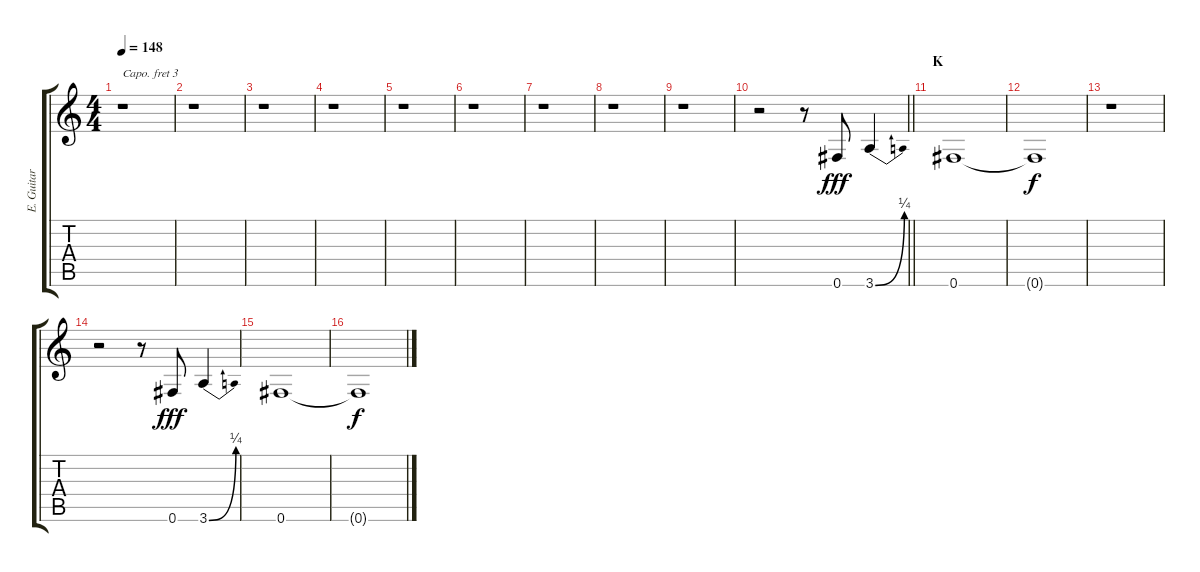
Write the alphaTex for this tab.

\track ("E. Guitar IV 1" "E. Guitar ") {instrument overdrivenguitar}
\staff {score tabs}
\capo 3
\tuning (Eb4 Bb3 Gb3 Db3 Ab2 Eb2) {hide}
\ts (4 4)
\tempo 148
\clef g2
\ks c
r.1{dy ff} |
r.1 |
r.1 |
r.1 |
r.1 |
r.1 |
r.1 |
r.1 |
r.1 |
\barLineRight lightlight
r.2 r.8 0.6.8{dy fff} 3.6{be (bend 0 0 60 1)}.4 |
\section ("" "K")
0.6.1 |
0.6{t}.1{dy f} |
r.1 |
r.2 r.8 0.6.8{dy fff} 3.6{be (bend 0 0 60 1)}.4 |
0.6.1 |
0.6{t}.1{dy f}
